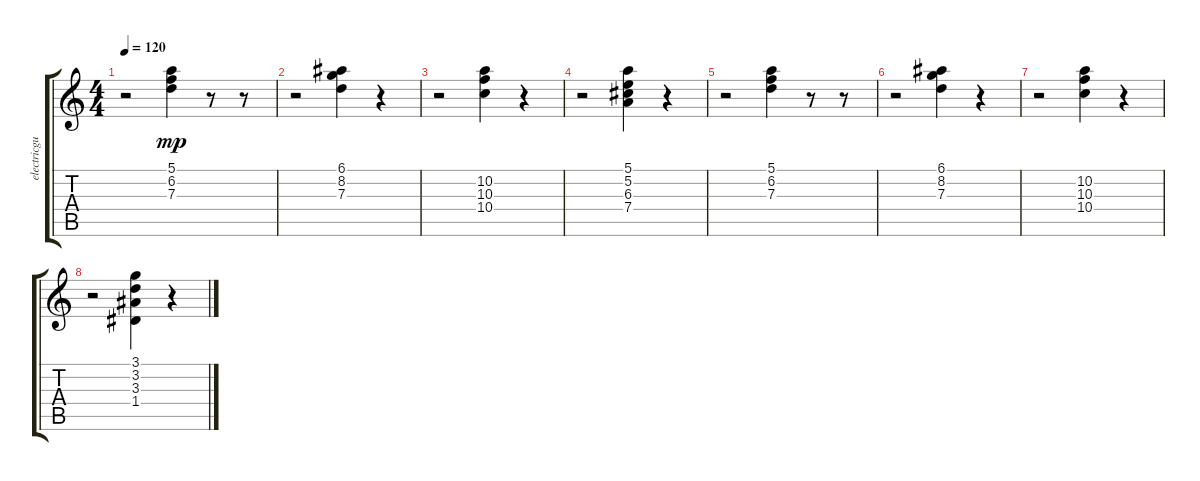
\track ("electricguitar" "electricgu") {instrument electricguitarjazz}
\staff {score tabs}
\tuning (E4 B3 G3 D3 A2 E2) {hide}
\ts (4 4)
\tempo 120
\clef g2
\ks c
r.2{dy mp} (5.1 6.2 7.3).4 r.8 r.8 |
r.2 (6.1 8.2 7.3).4 r.4 |
r.2 (10.2 10.3 10.4).4 r.4 |
r.2 (5.1 5.2 6.3 7.4).4 r.4 |
r.2 (5.1 6.2 7.3).4 r.8 r.8 |
r.2 (6.1 8.2 7.3).4 r.4 |
r.2 (10.2 10.3 10.4).4 r.4 |
r.2 (3.1 3.2 3.3 1.4).4 r.4
